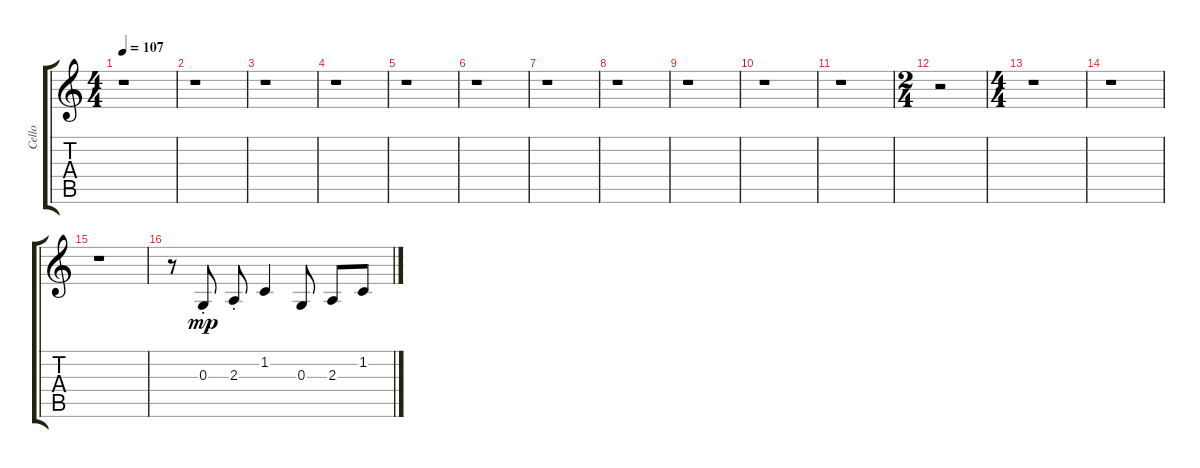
\track ("Cello" "Cello") {instrument cello}
\staff {score tabs}
\tuning (E4 B3 G3 D3 A2 E2) {hide}
\ts (4 4)
\tempo 107
\clef g2
\ks c
r.1{dy mp} |
r.1 |
r.1 |
r.1 |
r.1 |
r.1 |
r.1 |
r.1 |
r.1 |
r.1 |
r.1 |
\ts (2 4)
r.2 |
\ts (4 4)
r.1 |
r.1 |
r.1 |
r.8 0.3{st}.8 2.3{st}.8 1.2.4 0.3.8 2.3.8 1.2.8
